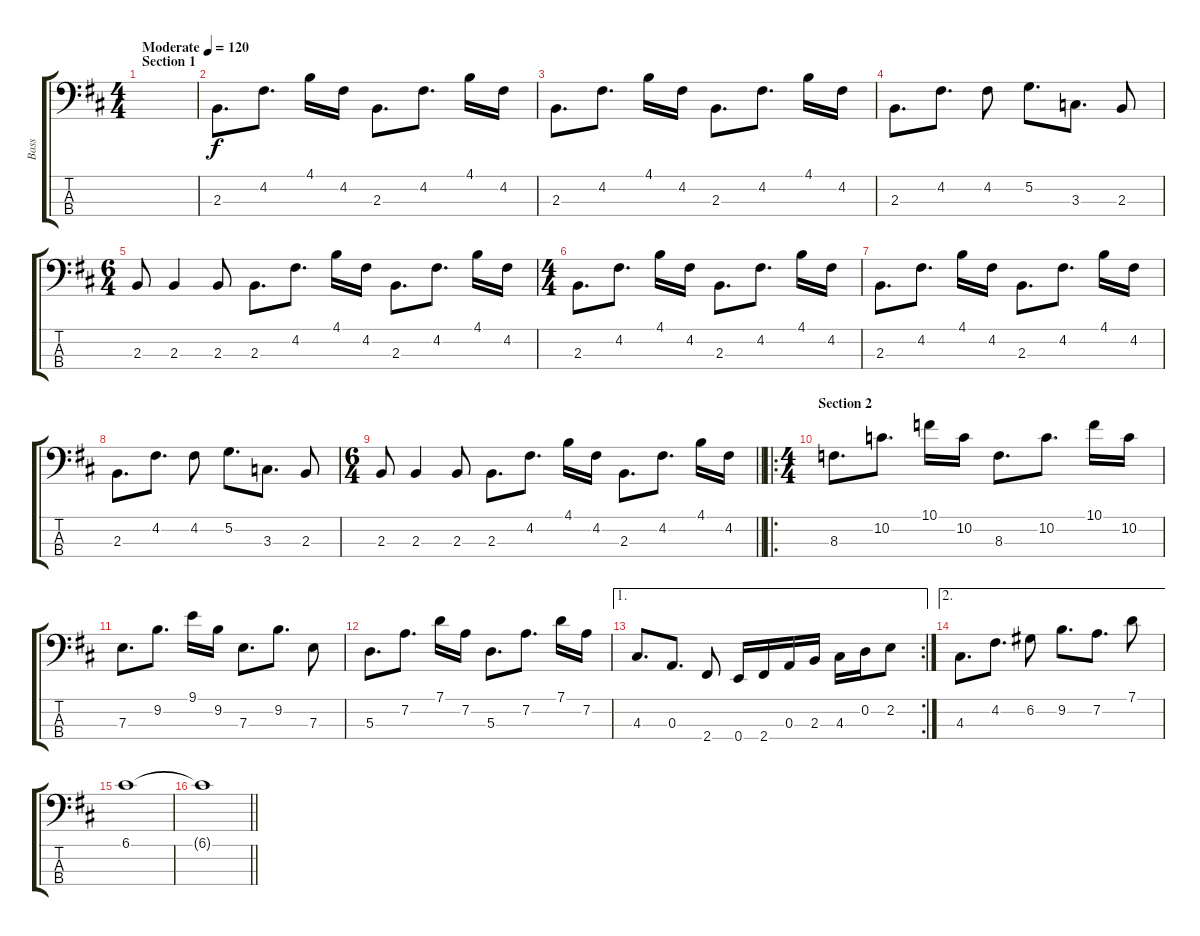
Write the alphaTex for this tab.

\track ("Bass" "Bass") {instrument electricbassfinger}
\staff {score tabs}
\tuning (G2 D2 A1 E1) {hide}
\ts (4 4)
\section ("" "Section 1")
\tempo (120 "Moderate")
\clef f4
\ks d
|
2.3.8{d} 4.2.8{d} 4.1.16 4.2.16 2.3.8{d} 4.2.8{d} 4.1.16 4.2.16 |
2.3.8{d} 4.2.8{d} 4.1.16 4.2.16 2.3.8{d} 4.2.8{d} 4.1.16 4.2.16 |
2.3.8{d} 4.2.8{d} 4.2.8 5.2.8{d} 3.3.8{d} 2.3.8 |
\ts (6 4)
2.3.8 2.3.4 2.3.8 2.3.8{d} 4.2.8{d} 4.1.16 4.2.16 2.3.8{d} 4.2.8{d} 4.1.16 4.2.16 |
\ts (4 4)
2.3.8{d} 4.2.8{d} 4.1.16 4.2.16 2.3.8{d} 4.2.8{d} 4.1.16 4.2.16 |
2.3.8{d} 4.2.8{d} 4.1.16 4.2.16 2.3.8{d} 4.2.8{d} 4.1.16 4.2.16 |
2.3.8{d} 4.2.8{d} 4.2.8 5.2.8{d} 3.3.8{d} 2.3.8 |
\ts (6 4)
\barLineRight lightlight
2.3.8 2.3.4 2.3.8 2.3.8{d} 4.2.8{d} 4.1.16 4.2.16 2.3.8{d} 4.2.8{d} 4.1.16 4.2.16 |
\ro
\ts (4 4)
\section ("" "Section 2")
8.3.8{d} 10.2.8{d} 10.1.16 10.2.16 8.3.8{d} 10.2.8{d} 10.1.16 10.2.16 |
7.3.8{d} 9.2.8{d} 9.1.16 9.2.16 7.3.8{d} 9.2.8{d} 7.3.8 |
5.3.8{d} 7.2.8{d} 7.1.16 7.2.16 5.3.8{d} 7.2.8{d} 7.1.16 7.2.16 |
\ae 1
\rc 2
4.3.8{d} 0.3.8{d} 2.4.8 0.4.16 2.4.16 0.3.16 2.3.16 4.3.16 0.2.16 2.2.8 |
\ae 2
4.3.8{d} 4.2.8{d} 6.2.8 9.2.8{d} 7.2.8{d} 7.1.8 |
6.1.1 |
\barLineRight lightlight
6.1{t}.1
